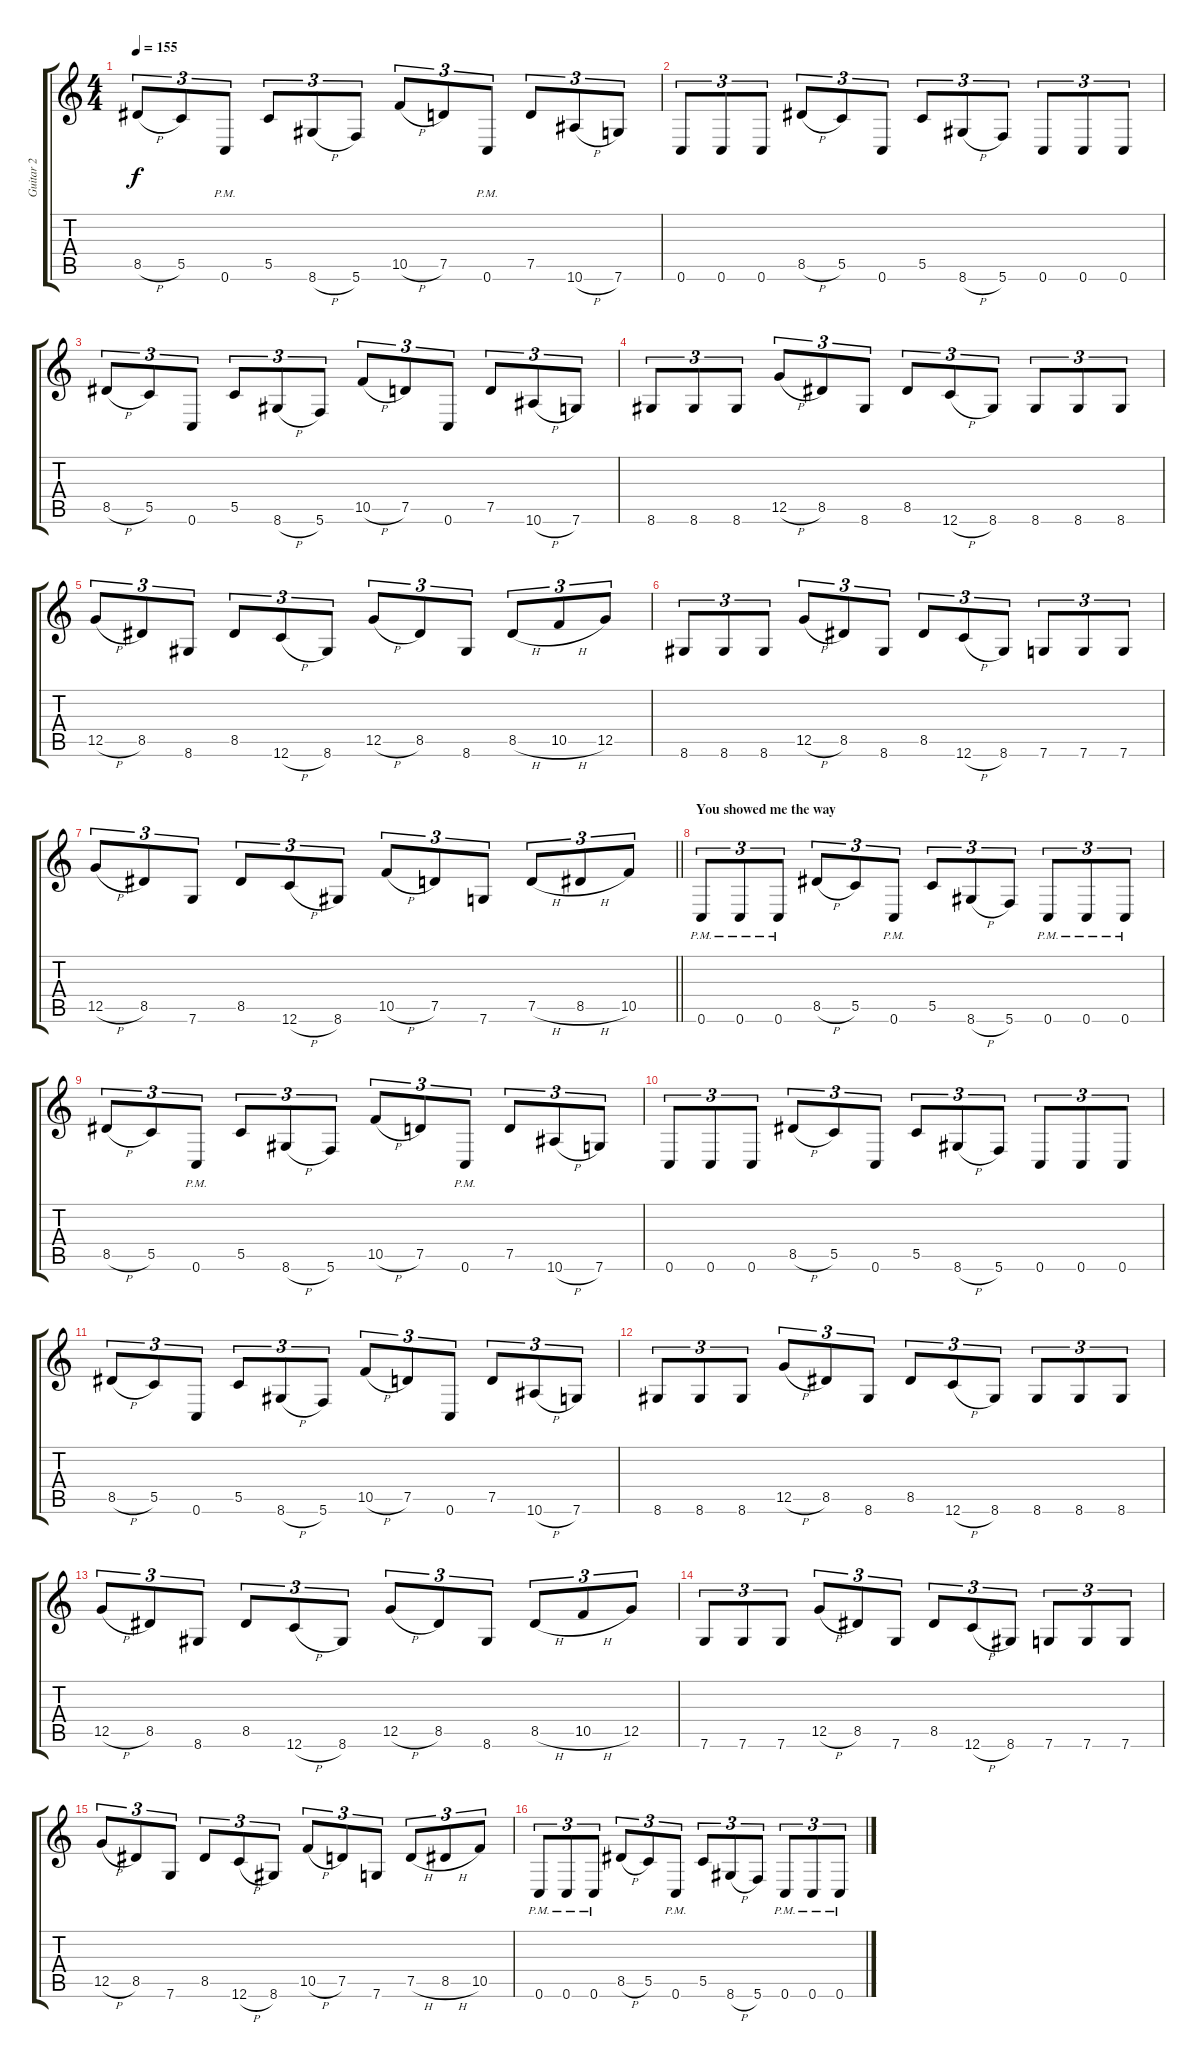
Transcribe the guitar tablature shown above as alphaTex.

\track ("Guitar 2" "Guitar 2") {instrument overdrivenguitar}
\staff {score tabs}
\tuning (D4 A3 F3 C3 G2 C2) {hide}
\ts (4 4)
\tempo 155
\clef g2
\ks c
8.5{h}.8{tu (3 2) dy f} 5.5.8{tu (3 2)} 0.6{pm}.8{tu (3 2)} 5.5.8{tu (3 2)} 8.6{h}.8{tu (3 2)} 5.6.8{tu (3 2)} 10.5{h}.8{tu (3 2)} 7.5.8{tu (3 2)} 0.6{pm}.8{tu (3 2)} 7.5.8{tu (3 2)} 10.6{h}.8{tu (3 2)} 7.6.8{tu (3 2)} |
0.6.8{tu (3 2)} 0.6.8{tu (3 2)} 0.6.8{tu (3 2)} 8.5{h}.8{tu (3 2)} 5.5.8{tu (3 2)} 0.6.8{tu (3 2)} 5.5.8{tu (3 2)} 8.6{h}.8{tu (3 2)} 5.6.8{tu (3 2)} 0.6.8{tu (3 2)} 0.6.8{tu (3 2)} 0.6.8{tu (3 2)} |
8.5{h}.8{tu (3 2)} 5.5.8{tu (3 2)} 0.6.8{tu (3 2)} 5.5.8{tu (3 2)} 8.6{h}.8{tu (3 2)} 5.6.8{tu (3 2)} 10.5{h}.8{tu (3 2)} 7.5.8{tu (3 2)} 0.6.8{tu (3 2)} 7.5.8{tu (3 2)} 10.6{h}.8{tu (3 2)} 7.6.8{tu (3 2)} |
8.6.8{tu (3 2)} 8.6.8{tu (3 2)} 8.6.8{tu (3 2)} 12.5{h}.8{tu (3 2)} 8.5.8{tu (3 2)} 8.6.8{tu (3 2)} 8.5.8{tu (3 2)} 12.6{h}.8{tu (3 2)} 8.6.8{tu (3 2)} 8.6.8{tu (3 2)} 8.6.8{tu (3 2)} 8.6.8{tu (3 2)} |
12.5{h}.8{tu (3 2)} 8.5.8{tu (3 2)} 8.6.8{tu (3 2)} 8.5.8{tu (3 2)} 12.6{h}.8{tu (3 2)} 8.6.8{tu (3 2)} 12.5{h}.8{tu (3 2)} 8.5.8{tu (3 2)} 8.6.8{tu (3 2)} 8.5{h}.8{tu (3 2)} 10.5{h}.8{tu (3 2)} 12.5.8{tu (3 2)} |
8.6.8{tu (3 2)} 8.6.8{tu (3 2)} 8.6.8{tu (3 2)} 12.5{h}.8{tu (3 2)} 8.5.8{tu (3 2)} 8.6.8{tu (3 2)} 8.5.8{tu (3 2)} 12.6{h}.8{tu (3 2)} 8.6.8{tu (3 2)} 7.6.8{tu (3 2)} 7.6.8{tu (3 2)} 7.6.8{tu (3 2)} |
\barLineRight lightlight
12.5{h}.8{tu (3 2)} 8.5.8{tu (3 2)} 7.6.8{tu (3 2)} 8.5.8{tu (3 2)} 12.6{h}.8{tu (3 2)} 8.6.8{tu (3 2)} 10.5{h}.8{tu (3 2)} 7.5.8{tu (3 2)} 7.6.8{tu (3 2)} 7.5{h}.8{tu (3 2)} 8.5{h}.8{tu (3 2)} 10.5.8{tu (3 2)} |
\section ("" "You showed me the way")
0.6{pm}.8{tu (3 2)} 0.6{pm}.8{tu (3 2)} 0.6{pm}.8{tu (3 2)} 8.5{h}.8{tu (3 2)} 5.5.8{tu (3 2)} 0.6{pm}.8{tu (3 2)} 5.5.8{tu (3 2)} 8.6{h}.8{tu (3 2)} 5.6.8{tu (3 2)} 0.6{pm}.8{tu (3 2)} 0.6{pm}.8{tu (3 2)} 0.6{pm}.8{tu (3 2)} |
8.5{h}.8{tu (3 2)} 5.5.8{tu (3 2)} 0.6{pm}.8{tu (3 2)} 5.5.8{tu (3 2)} 8.6{h}.8{tu (3 2)} 5.6.8{tu (3 2)} 10.5{h}.8{tu (3 2)} 7.5.8{tu (3 2)} 0.6{pm}.8{tu (3 2)} 7.5.8{tu (3 2)} 10.6{h}.8{tu (3 2)} 7.6.8{tu (3 2)} |
0.6.8{tu (3 2)} 0.6.8{tu (3 2)} 0.6.8{tu (3 2)} 8.5{h}.8{tu (3 2)} 5.5.8{tu (3 2)} 0.6.8{tu (3 2)} 5.5.8{tu (3 2)} 8.6{h}.8{tu (3 2)} 5.6.8{tu (3 2)} 0.6.8{tu (3 2)} 0.6.8{tu (3 2)} 0.6.8{tu (3 2)} |
8.5{h}.8{tu (3 2)} 5.5.8{tu (3 2)} 0.6.8{tu (3 2)} 5.5.8{tu (3 2)} 8.6{h}.8{tu (3 2)} 5.6.8{tu (3 2)} 10.5{h}.8{tu (3 2)} 7.5.8{tu (3 2)} 0.6.8{tu (3 2)} 7.5.8{tu (3 2)} 10.6{h}.8{tu (3 2)} 7.6.8{tu (3 2)} |
8.6.8{tu (3 2)} 8.6.8{tu (3 2)} 8.6.8{tu (3 2)} 12.5{h}.8{tu (3 2)} 8.5.8{tu (3 2)} 8.6.8{tu (3 2)} 8.5.8{tu (3 2)} 12.6{h}.8{tu (3 2)} 8.6.8{tu (3 2)} 8.6.8{tu (3 2)} 8.6.8{tu (3 2)} 8.6.8{tu (3 2)} |
12.5{h}.8{tu (3 2)} 8.5.8{tu (3 2)} 8.6.8{tu (3 2)} 8.5.8{tu (3 2)} 12.6{h}.8{tu (3 2)} 8.6.8{tu (3 2)} 12.5{h}.8{tu (3 2)} 8.5.8{tu (3 2)} 8.6.8{tu (3 2)} 8.5{h}.8{tu (3 2)} 10.5{h}.8{tu (3 2)} 12.5.8{tu (3 2)} |
7.6.8{tu (3 2)} 7.6.8{tu (3 2)} 7.6.8{tu (3 2)} 12.5{h}.8{tu (3 2)} 8.5.8{tu (3 2)} 7.6.8{tu (3 2)} 8.5.8{tu (3 2)} 12.6{h}.8{tu (3 2)} 8.6.8{tu (3 2)} 7.6.8{tu (3 2)} 7.6.8{tu (3 2)} 7.6.8{tu (3 2)} |
12.5{h}.8{tu (3 2)} 8.5.8{tu (3 2)} 7.6.8{tu (3 2)} 8.5.8{tu (3 2)} 12.6{h}.8{tu (3 2)} 8.6.8{tu (3 2)} 10.5{h}.8{tu (3 2)} 7.5.8{tu (3 2)} 7.6.8{tu (3 2)} 7.5{h}.8{tu (3 2)} 8.5{h}.8{tu (3 2)} 10.5.8{tu (3 2)} |
0.6{pm}.8{tu (3 2)} 0.6{pm}.8{tu (3 2)} 0.6{pm}.8{tu (3 2)} 8.5{h}.8{tu (3 2)} 5.5.8{tu (3 2)} 0.6{pm}.8{tu (3 2)} 5.5.8{tu (3 2)} 8.6{h}.8{tu (3 2)} 5.6.8{tu (3 2)} 0.6{pm}.8{tu (3 2)} 0.6{pm}.8{tu (3 2)} 0.6{pm}.8{tu (3 2)}
